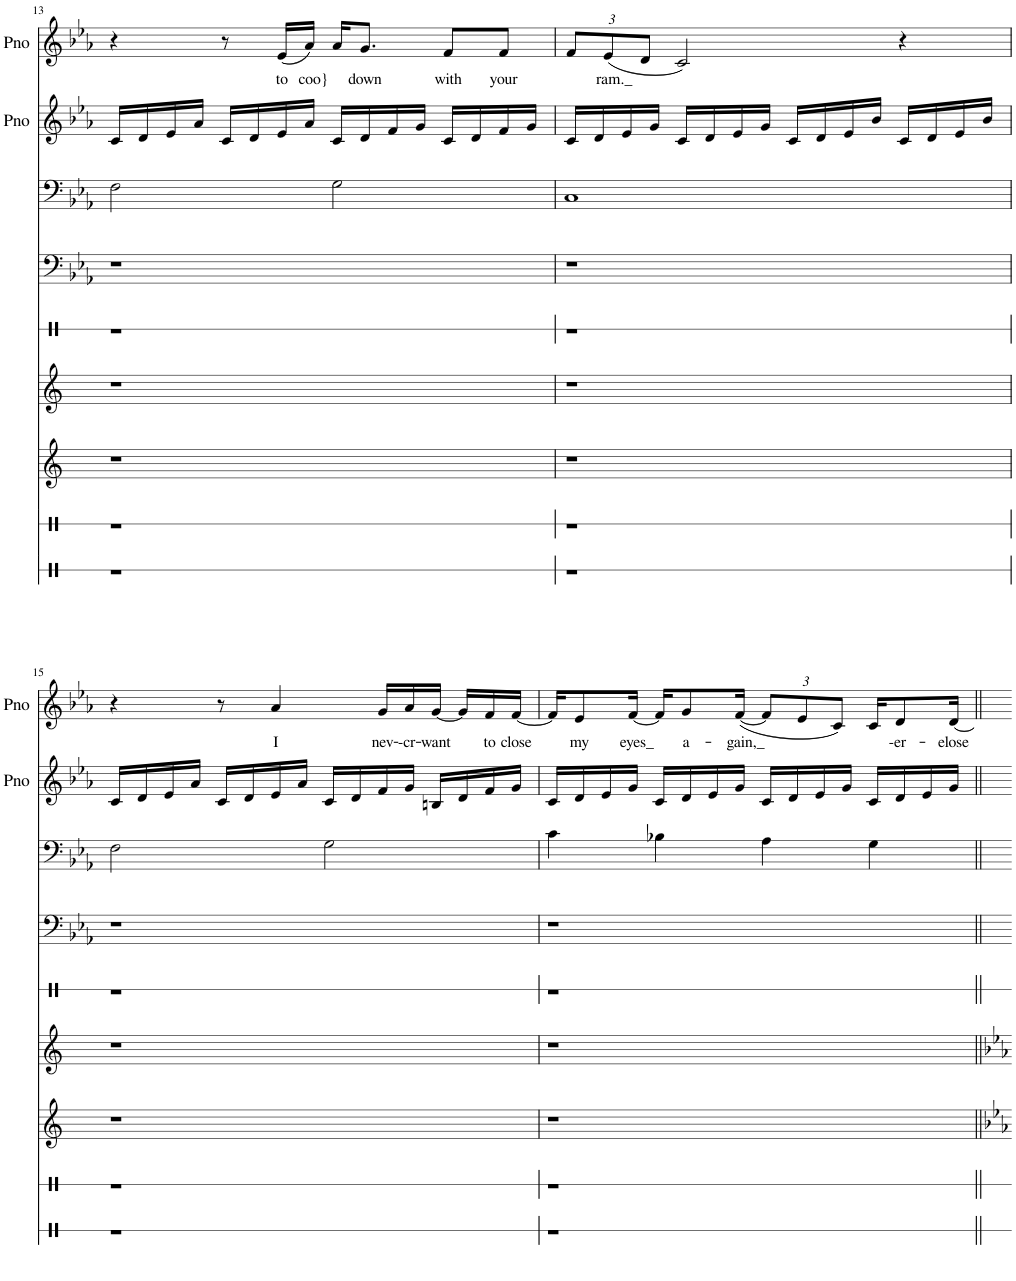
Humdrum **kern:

**kern	**kern	**kern	**kern	**kern	**kern	**kern	**kern	**kern	**text
*part9	*part8	*part7	*part6	*part5	*part4	*part3	*part2	*part1	*part1
*staff9	*staff8	*staff7	*staff6	*staff5	*staff4	*staff3	*staff2	*staff1	*staff1
*I"Crash Cymbal 2	*I"Hi Bongo	*I"Piano	*I"Piano	*I"High Agogo	*I"Piano	*I"Piano	*I"Piano	*I"Piano	*
*	*	*I'Pno	*I'Pno	*	*I'Pno	*I'Pno	*I'Pno	*I'Pno	*
!!LO:PB:g=z
*clefX	*clefX	*clefG2	*clefG2	*clefX	*clefF4	*clefF4	*clefG2	*clefG2	*
*k[]	*k[]	*k[]	*k[]	*k[]	*k[b-e-a-]	*k[b-e-a-]	*k[b-e-a-]	*k[b-e-a-]	*
*	*	*	*	*	*	*	*M4/4	*M4/4	*
=13	=13	=13	=13	=13	=13	=13	=13	=13	=13
1r	1r	1r	1r	1r	1r	2F\	16c/LL	4r	.
.	.	.	.	.	.	.	16d/	.	.
.	.	.	.	.	.	.	16e-/	.	.
.	.	.	.	.	.	.	16a-/JJ	.	.
.	.	.	.	.	.	.	16c/LL	8r	.
.	.	.	.	.	.	.	16d/	.	.
!	!	!	!	!	!	!	!	!	!LO:LY:b
.	.	.	.	.	.	.	16e-/	(16e-/LL	to
!	!	!	!	!	!	!	!	!	!LO:LY:b
.	.	.	.	.	.	.	16a-/JJ	16a-/JJ)	coo}
.	.	.	.	.	.	2G\	16c/LL	16a-/KL	.
!	!	!	!	!	!	!	!	!	!LO:LY:b
.	.	.	.	.	.	.	16d/	8.g/J	down
.	.	.	.	.	.	.	16f/	.	.
.	.	.	.	.	.	.	16g/JJ	.	.
!	!	!	!	!	!	!	!	!	!LO:LY:b
.	.	.	.	.	.	.	16c/LL	8f/L	with
.	.	.	.	.	.	.	16d/	.	.
!	!	!	!	!	!	!	!	!	!LO:LY:b
.	.	.	.	.	.	.	16f/	8f/J	your
.	.	.	.	.	.	.	16g/JJ	.	.
=14	=14	=14	=14	=14	=14	=14	=14	=14	=14
*	*	*	*	*	*	*	*	*Xbrackettup	*
1r	1r	1r	1r	1r	1r	1C	16c/LL	12f/L	.
.	.	.	.	.	.	.	16d/	.	.
!	!	!	!	!	!	!	!	!	!LO:LY:b
.	.	.	.	.	.	.	.	(12e-/	ram._
.	.	.	.	.	.	.	16e-/	.	.
.	.	.	.	.	.	.	.	12d/J	.
.	.	.	.	.	.	.	16g/JJ	.	.
.	.	.	.	.	.	.	16c/LL	2c/)	.
.	.	.	.	.	.	.	16d/	.	.
.	.	.	.	.	.	.	16e-/	.	.
.	.	.	.	.	.	.	16g/JJ	.	.
.	.	.	.	.	.	.	16c/LL	.	.
.	.	.	.	.	.	.	16d/	.	.
.	.	.	.	.	.	.	16e-/	.	.
.	.	.	.	.	.	.	16b-/JJ	.	.
.	.	.	.	.	.	.	16c/LL	4r	.
.	.	.	.	.	.	.	16d/	.	.
.	.	.	.	.	.	.	16e-/	.	.
.	.	.	.	.	.	.	16b-/JJ	.	.
!!LO:LB:g=z
=15	=15	=15	=15	=15	=15	=15	=15	=15	=15
1r	1r	1r	1r	1r	1r	2F\	16c/LL	4r	.
.	.	.	.	.	.	.	16d/	.	.
.	.	.	.	.	.	.	16e-/	.	.
.	.	.	.	.	.	.	16a-/JJ	.	.
.	.	.	.	.	.	.	16c/LL	8r	.
.	.	.	.	.	.	.	16d/	.	.
!	!	!	!	!	!	!	!	!	!LO:LY:b
.	.	.	.	.	.	.	16e-/	4a-/	I
.	.	.	.	.	.	.	16a-/JJ	.	.
.	.	.	.	.	.	2G\	16c/LL	.	.
.	.	.	.	.	.	.	16d/	.	.
!	!	!	!	!	!	!	!	!	!LO:LY:b
.	.	.	.	.	.	.	16f/	16g/LL	nev-
!	!	!	!	!	!	!	!	!	!LO:LY:b
.	.	.	.	.	.	.	16g/JJ	16a-/	--cr-
!	!	!	!	!	!	!	!	!	!LO:LY:b
.	.	.	.	.	.	.	16Bn/LL	[16g/JJ	-want
.	.	.	.	.	.	.	16d/	16g/LL]	.
!	!	!	!	!	!	!	!	!	!LO:LY:b
.	.	.	.	.	.	.	16f/	16f/	to
!	!	!	!	!	!	!	!	!	!LO:LY:b
.	.	.	.	.	.	.	16g/JJ	[16f/JJ	close
=16	=16	=16	=16	=16	=16	=16	=16	=16	=16
1r	1r	1r	1r	1r	1r	4c\	16c/LL	16f/KL]	.
!	!	!	!	!	!	!	!	!	!LO:LY:b
.	.	.	.	.	.	.	16d/	8e-/	my
.	.	.	.	.	.	.	16e-/	.	.
!	!	!	!	!	!	!	!	!	!LO:LY:b
.	.	.	.	.	.	.	16g/JJ	[16f/Jk	eyes_
.	.	.	.	.	.	4B-X\	16c/LL	16f/KL]	.
!	!	!	!	!	!	!	!	!	!LO:LY:b
.	.	.	.	.	.	.	16d/	8g/	a-
.	.	.	.	.	.	.	16e-/	.	.
!	!	!	!	!	!	!	!	!	!LO:LY:b
.	.	.	.	.	.	.	16g/JJ	([16f/Jk	-gain,_
.	.	.	.	.	.	4A-\	16c/LL	12f/L]	.
.	.	.	.	.	.	.	16d/	.	.
.	.	.	.	.	.	.	.	12e-/	.
.	.	.	.	.	.	.	16e-/	.	.
.	.	.	.	.	.	.	.	12c/J)	.
.	.	.	.	.	.	.	16g/JJ	.	.
.	.	.	.	.	.	4G\	16c/LL	16c/KL	.
!	!	!	!	!	!	!	!	!	!LO:LY:b
.	.	.	.	.	.	.	16d/	8d/	-er-
.	.	.	.	.	.	.	16e-/	.	.
!	!	!	!	!	!	!	!	!	!LO:LY:b
.	.	.	.	.	.	.	16g/JJ	[16d/Jk	-elose
=||	=||	=||	=||	=||	=||	=||	=||	=||	=||
*-	*-	*-	*-	*-	*-	*-	*-	*-	*-
